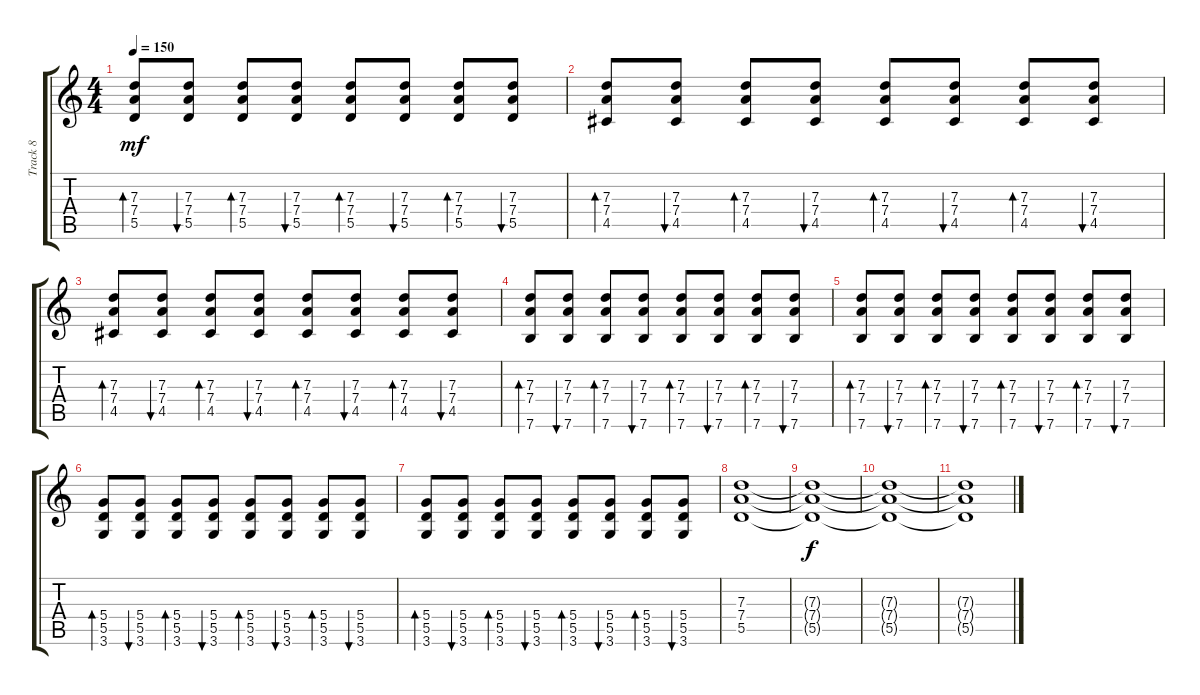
\track ("Track 8" "Track 8") {instrument electricguitarjazz}
\staff {score tabs}
\tuning (E4 B3 G3 D3 A2 E2) {hide}
\ts (4 4)
\tempo 150
\clef g2
\ks c
(7.3 7.4 5.5).8{bd 60 dy mf} (7.3 7.4 5.5).8{bu 60} (7.3 7.4 5.5).8{bd 60} (7.3 7.4 5.5).8{bu 60} (7.3 7.4 5.5).8{bd 60} (7.3 7.4 5.5).8{bu 60} (7.3 7.4 5.5).8{bd 60} (7.3 7.4 5.5).8{bu 60} |
(7.3 7.4 4.5).8{bd 60} (7.3 7.4 4.5).8{bu 60} (7.3 7.4 4.5).8{bd 60} (7.3 7.4 4.5).8{bu 60} (7.3 7.4 4.5).8{bd 60} (7.3 7.4 4.5).8{bu 60} (7.3 7.4 4.5).8{bd 60} (7.3 7.4 4.5).8{bu 60} |
(7.3 7.4 4.5).8{bd 60} (7.3 7.4 4.5).8{bu 60} (7.3 7.4 4.5).8{bd 60} (7.3 7.4 4.5).8{bu 60} (7.3 7.4 4.5).8{bd 60} (7.3 7.4 4.5).8{bu 60} (7.3 7.4 4.5).8{bd 60} (7.3 7.4 4.5).8{bu 60} |
(7.3 7.4 7.6).8{bd 60} (7.3 7.4 7.6).8{bu 60} (7.3 7.4 7.6).8{bd 60} (7.3 7.4 7.6).8{bu 60} (7.3 7.4 7.6).8{bd 60} (7.3 7.4 7.6).8{bu 60} (7.3 7.4 7.6).8{bd 60} (7.3 7.4 7.6).8{bu 60} |
(7.3 7.4 7.6).8{bd 60} (7.3 7.4 7.6).8{bu 60} (7.3 7.4 7.6).8{bd 60} (7.3 7.4 7.6).8{bu 60} (7.3 7.4 7.6).8{bd 60} (7.3 7.4 7.6).8{bu 60} (7.3 7.4 7.6).8{bd 60} (7.3 7.4 7.6).8{bu 60} |
(5.4 5.5 3.6).8{bd 60} (5.4 5.5 3.6).8{bu 60} (5.4 5.5 3.6).8{bd 60} (5.4 5.5 3.6).8{bu 60} (5.4 5.5 3.6).8{bd 60} (5.4 5.5 3.6).8{bu 60} (5.4 5.5 3.6).8{bd 60} (5.4 5.5 3.6).8{bu 60} |
(5.4 5.5 3.6).8{bd 60} (5.4 5.5 3.6).8{bu 60} (5.4 5.5 3.6).8{bd 60} (5.4 5.5 3.6).8{bu 60} (5.4 5.5 3.6).8{bd 60} (5.4 5.5 3.6).8{bu 60} (5.4 5.5 3.6).8{bd 60} (5.4 5.5 3.6).8{bu 60} |
(7.3 7.4 5.5).1 |
(7.3{t} 7.4{t} 5.5{t}).1{dy f} |
(7.3{t} 7.4{t} 5.5{t}).1 |
(7.3{t} 7.4{t} 5.5{t}).1
